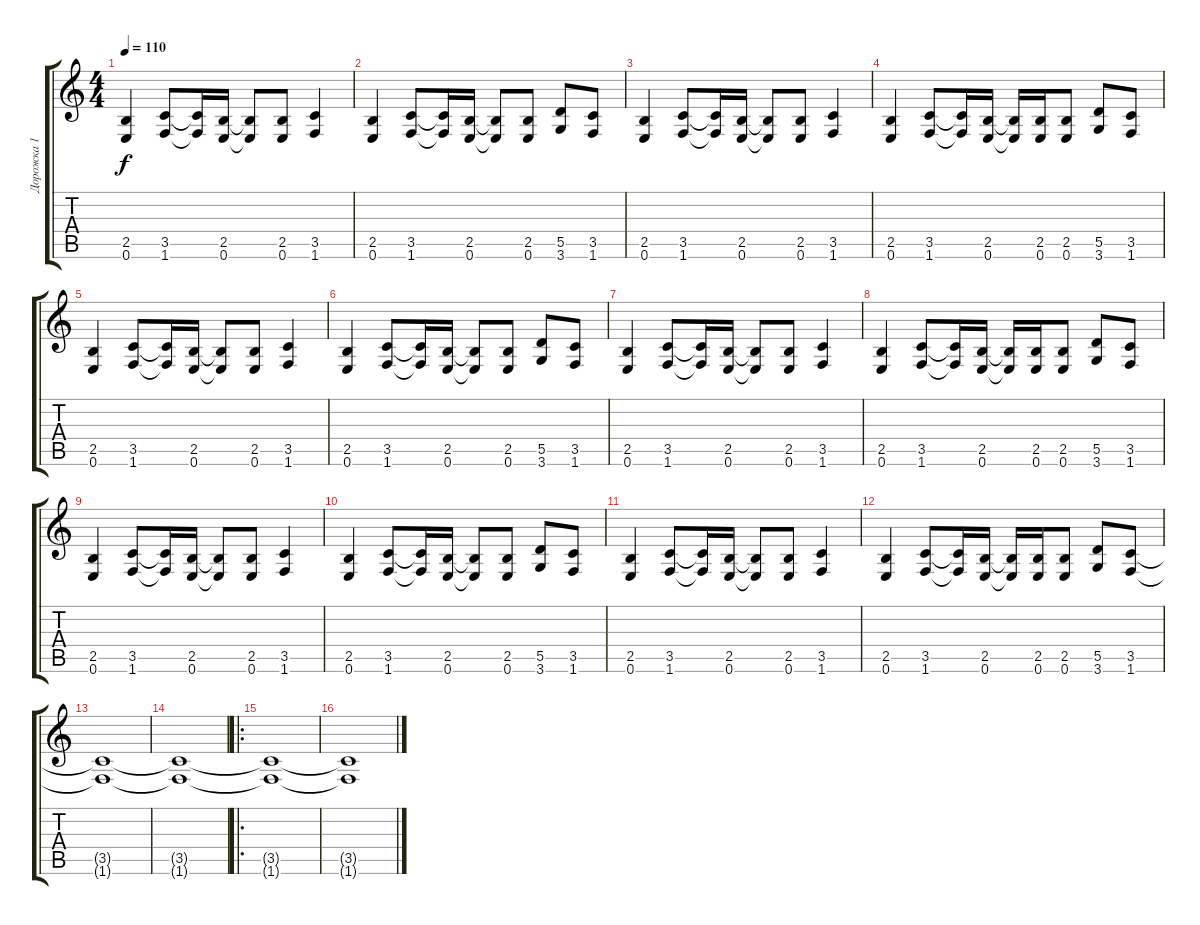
\track ("Дорожка 1" "Дорожка 1") {instrument distortionguitar}
\staff {score tabs}
\tuning (E4 B3 G3 D3 A2 E2) {hide}
\ts (4 4)
\tempo 110
\clef g2
\ks c
(2.5 0.6).4{dy f} (3.5 1.6).8 (3.5{t} 1.6{t}).16 (2.5 0.6).16 (2.5{t} 0.6{t}).8 (2.5 0.6).8 (3.5 1.6).4 |
(2.5 0.6).4 (3.5 1.6).8 (3.5{t} 1.6{t}).16 (2.5 0.6).16 (2.5{t} 0.6{t}).8 (2.5 0.6).8 (5.5 3.6).8 (3.5 1.6).8 |
(2.5 0.6).4 (3.5 1.6).8 (3.5{t} 1.6{t}).16 (2.5 0.6).16 (2.5{t} 0.6{t}).8 (2.5 0.6).8 (3.5 1.6).4 |
(2.5 0.6).4 (3.5 1.6).8 (3.5{t} 1.6{t}).16 (2.5 0.6).16 (2.5{t} 0.6{t}).16 (2.5 0.6).16 (2.5 0.6).8 (5.5 3.6).8 (3.5 1.6).8 |
(2.5 0.6).4 (3.5 1.6).8 (3.5{t} 1.6{t}).16 (2.5 0.6).16 (2.5{t} 0.6{t}).8 (2.5 0.6).8 (3.5 1.6).4 |
(2.5 0.6).4 (3.5 1.6).8 (3.5{t} 1.6{t}).16 (2.5 0.6).16 (2.5{t} 0.6{t}).8 (2.5 0.6).8 (5.5 3.6).8 (3.5 1.6).8 |
(2.5 0.6).4 (3.5 1.6).8 (3.5{t} 1.6{t}).16 (2.5 0.6).16 (2.5{t} 0.6{t}).8 (2.5 0.6).8 (3.5 1.6).4 |
(2.5 0.6).4 (3.5 1.6).8 (3.5{t} 1.6{t}).16 (2.5 0.6).16 (2.5{t} 0.6{t}).16 (2.5 0.6).16 (2.5 0.6).8 (5.5 3.6).8 (3.5 1.6).8 |
(2.5 0.6).4 (3.5 1.6).8 (3.5{t} 1.6{t}).16 (2.5 0.6).16 (2.5{t} 0.6{t}).8 (2.5 0.6).8 (3.5 1.6).4 |
(2.5 0.6).4 (3.5 1.6).8 (3.5{t} 1.6{t}).16 (2.5 0.6).16 (2.5{t} 0.6{t}).8 (2.5 0.6).8 (5.5 3.6).8 (3.5 1.6).8 |
(2.5 0.6).4 (3.5 1.6).8 (3.5{t} 1.6{t}).16 (2.5 0.6).16 (2.5{t} 0.6{t}).8 (2.5 0.6).8 (3.5 1.6).4 |
(2.5 0.6).4 (3.5 1.6).8 (3.5{t} 1.6{t}).16 (2.5 0.6).16 (2.5{t} 0.6{t}).16 (2.5 0.6).16 (2.5 0.6).8 (5.5 3.6).8 (3.5 1.6).8 |
(3.5{t} 1.6{t}).1 |
(3.5{t} 1.6{t}).1 |
\ro
(3.5{t} 1.6{t}).1 |
(3.5{t} 1.6{t}).1
